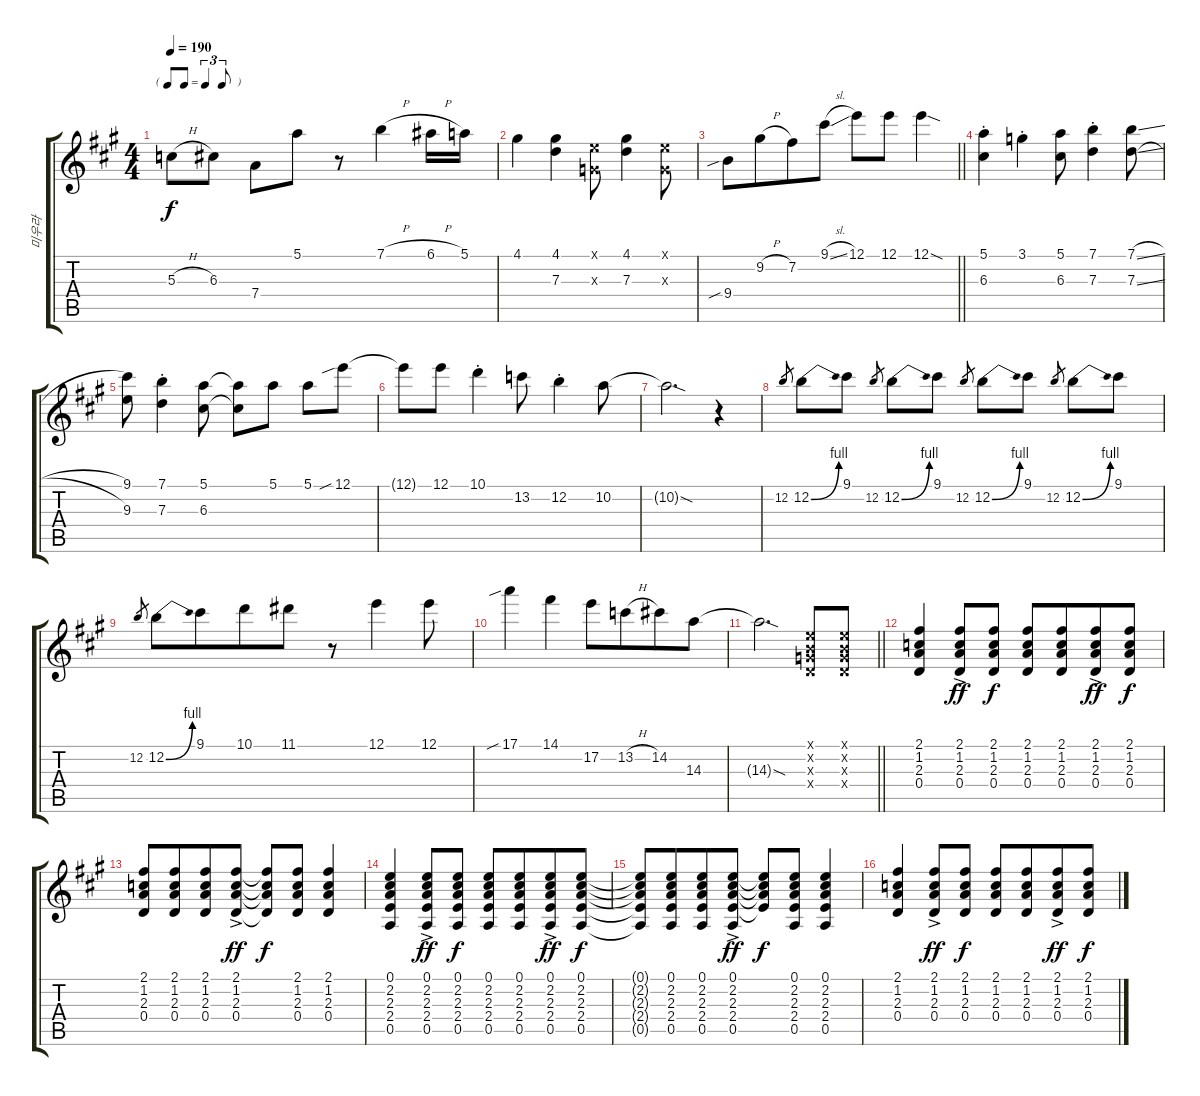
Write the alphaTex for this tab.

\track ("미우라" "미우라") {instrument acousticguitarsteel}
\staff {score tabs}
\tuning (E4 B3 G3 D3 A2 E2) {hide}
\ts (4 4)
\tf triplet8th
\tempo 190
\clef g2
\ks a
5.3{h}.8{dy f} 6.3.8 7.4.8 5.1.8 r.8 7.1{h}.4 6.1{h}.16 5.1.16 |
4.1.4 (4.1 7.3).4 (0.1{x} 0.3{x}).8 (4.1 7.3).4 (0.1{x} 0.3{x}).8 |
\barLineRight lightlight
9.4{sib}.8 9.2{h}.8{beam merge} 7.2.8 9.1{sl}.8 12.1.8 12.1.8 12.1{sod}.4 |
(5.1{st} 6.3{st}).4 3.1{st}.4 (5.1 6.3).8 (7.1{st} 7.3{st}).4 (7.1{sl} 7.3{sl}).8 |
(9.1 9.3).8 (7.1{st} 7.3{st}).4 (5.1 6.3).8 (5.1{t} 6.3{t}).8 5.1.8 5.1.8 12.1{sib}.8 |
12.1{t}.8 12.1.8 10.1{st}.4 13.2.8 12.2{st}.4 10.2.8 |
10.2{sod t}.2{d} r.4 |
12.2.8{gr} 12.2{be (bend 0 0 60 4)}.8 9.1.8 12.2.8{gr beam merge} 12.2{be (bend 0 0 60 4)}.8 9.1.8 12.2.8{gr} 12.2{be (bend 0 0 60 4)}.8 9.1.8 12.2.8{gr beam merge} 12.2{be (bend 0 0 60 4)}.8 9.1.8 |
12.2.8{gr beam merge} 12.2{be (bend 0 0 60 4)}.8 9.1.8{beam merge} 10.1.8 11.1.8 r.8 12.1.4 12.1.8 |
17.1{sib}.4 14.1.4 17.2.8 13.2{h}.8{beam merge} 14.2.8 14.3.8 |
\barLineRight lightlight
14.3{sod t}.2{d} (0.1{x} 0.2{x} 0.3{x} 0.4{x}).8{volume 10} (0.1{x} 0.2{x} 0.3{x} 0.4{x}).8 |
(2.1 1.2 2.3 0.4).4 (2.1{ac} 1.2{ac} 2.3{ac} 0.4{ac}).8{dy ff} (2.1 1.2 2.3 0.4).8{dy f} (2.1 1.2 2.3 0.4).8 (2.1 1.2 2.3 0.4).8{beam merge} (2.1{ac} 1.2{ac} 2.3{ac} 0.4{ac}).8{dy ff} (2.1 1.2 2.3 0.4).8{dy f} |
(2.1 1.2 2.3 0.4).8 (2.1 1.2 2.3 0.4).8{beam merge} (2.1 1.2 2.3 0.4).8 (2.1{ac} 1.2{ac} 2.3{ac} 0.4{ac}).8{dy ff} (2.1{t} 1.2{t} 2.3{t} 0.4{t}).8{dy f} (2.1 1.2 2.3 0.4).8 (2.1 1.2 2.3 0.4).4 |
(0.1 2.2 2.3 2.4 0.5).4 (0.1{ac} 2.2{ac} 2.3{ac} 2.4{ac} 0.5).8{dy ff} (0.1 2.2 2.3 2.4 0.5).8{dy f} (0.1 2.2 2.3 2.4 0.5).8 (0.1 2.2 2.3 2.4 0.5).8{beam merge} (0.1{ac} 2.2{ac} 2.3{ac} 2.4{ac} 0.5).8{dy ff} (0.1 2.2 2.3 2.4 0.5).8{dy f} |
(0.1{t} 2.2{t} 2.3{t} 2.4{t} 0.5{t}).8 (0.1 2.2 2.3 2.4 0.5).8{beam merge} (0.1 2.2 2.3 2.4 0.5).8 (0.1{ac} 2.2{ac} 2.3{ac} 2.4{ac} 0.5).8{dy ff} (0.1{t} 2.2{t} 2.3{t} 2.4{t}).8{dy f} (0.1 2.2 2.3 2.4 0.5).8 (0.1 2.2 2.3 2.4 0.5).4 |
(2.1 1.2 2.3 0.4).4 (2.1{ac} 1.2{ac} 2.3{ac} 0.4{ac}).8{dy ff} (2.1 1.2 2.3 0.4).8{dy f} (2.1 1.2 2.3 0.4).8 (2.1 1.2 2.3 0.4).8{beam merge} (2.1{ac} 1.2{ac} 2.3{ac} 0.4{ac}).8{dy ff} (2.1 1.2 2.3 0.4).8{dy f}
